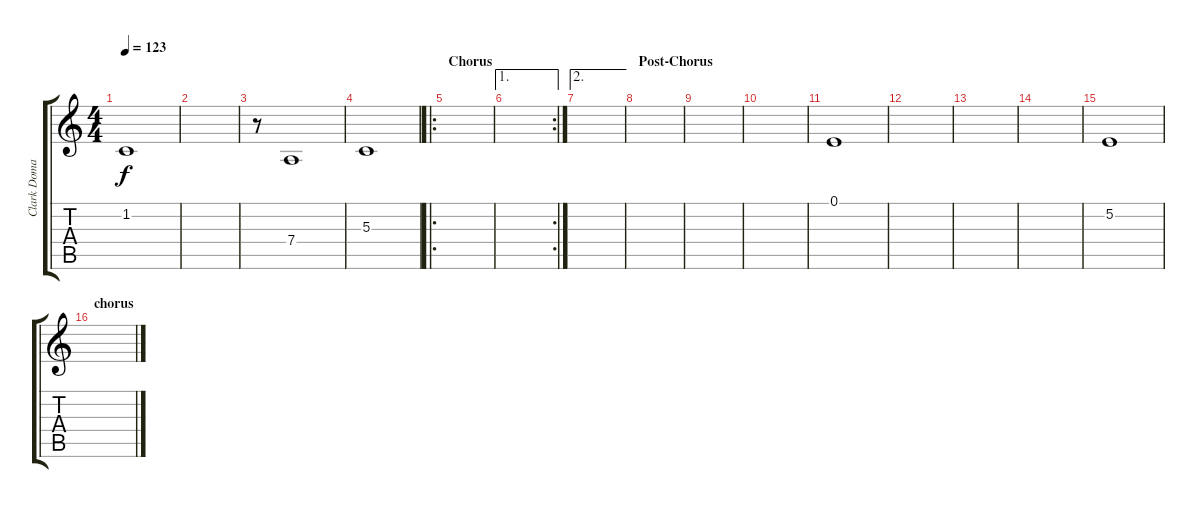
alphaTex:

\track ("Clark Domae Back Vocals" "Clark Doma") {instrument lead2sawtooth}
\staff {score tabs}
\tuning (E4 B3 G3 D3 A2 E2) {hide}
\ts (4 4)
\tempo 123
\clef g2
\ks c
1.2.1{dy f} |
|
r.8 7.4.1 |
5.3.1 |
\ro
\section ("" "Chorus")
|
\ae 1
\rc 2
|
\ae 2
|
\section ("" "Post-Chorus")
|
|
|
0.1.1 |
|
|
|
5.2.1 |
\section ("" "chorus")
